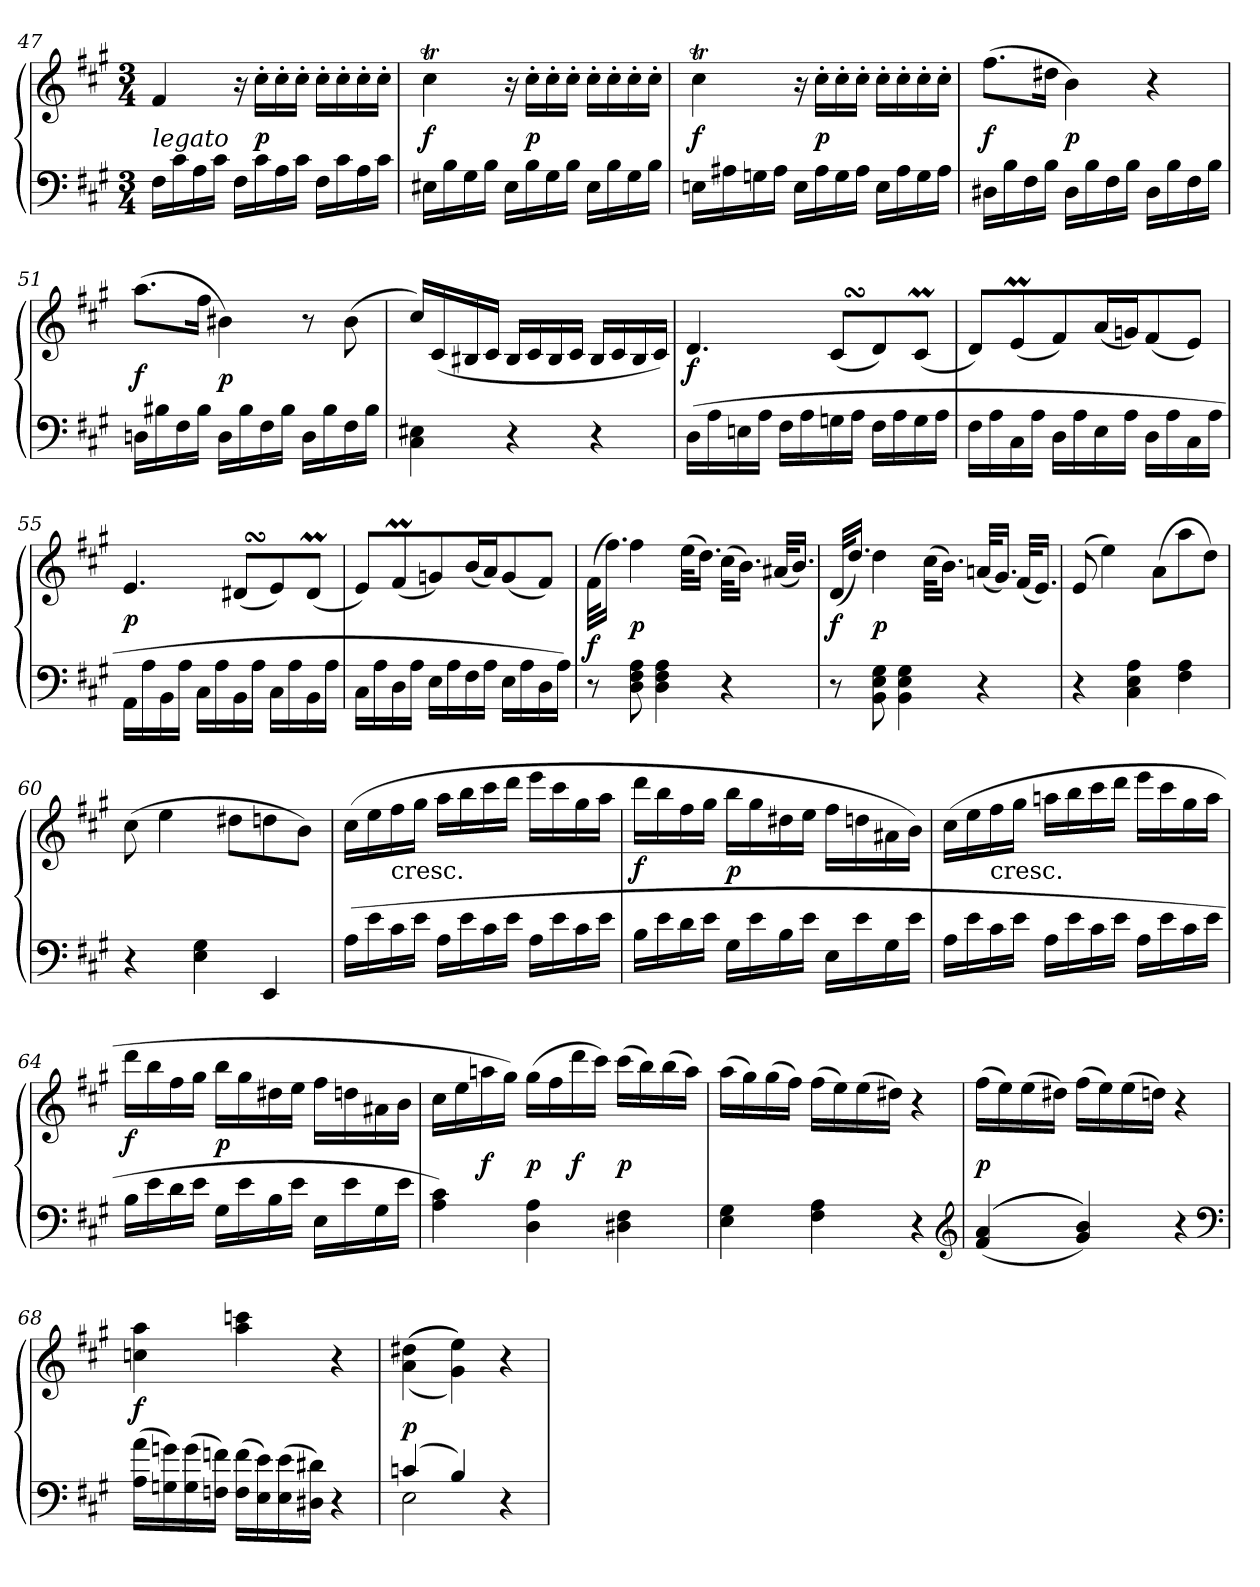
**kern	**kern	**dynam
*part1	*part1	*part1
*staff2	*staff1	*staff1/2
*clefF4	*clefG2	*
*k[f#c#g#]	*k[f#c#g#]	*
*A:	*A:	*
*M3/4	*M3/4	*
=47	=47	=47
!LO:TX:a:i:t=legato	!	!
16F#LL	4f#	.
16c#	.	.
16A	.	.
16c#JJ	.	.
16F#LL	16r	.
16c#	16cc#'LL	p
16A	16cc#'	.
16c#JJ	16cc#'JJ	.
16F#LL	16cc#'LL	.
16c#	16cc#'	.
16A	16cc#'	.
16c#JJ	16cc#'JJ	.
=48	=48	=48
16E#XLL	4cc#t	f
16B	.	.
16G#	.	.
16BJJ	.	.
16E#LL	16r	.
16B	16cc#'LL	p
16G#	16cc#'	.
16BJJ	16cc#'JJ	.
16E#LL	16cc#'LL	.
16B	16cc#'	.
16G#	16cc#'	.
16BJJ	16cc#'JJ	.
=49	=49	=49
16EnLL	4cc#t	f
16A#X	.	.
16Gn	.	.
16A#JJ	.	.
16ELL	16r	.
16A#	16cc#'LL	p
16G	16cc#'	.
16A#JJ	16cc#'JJ	.
16ELL	16cc#'LL	.
16A#	16cc#'	.
16G	16cc#'	.
16A#JJ	16cc#'JJ	.
=50	=50	=50
16D#XLL	(8.ff#L	f
16B	.	.
16F#	.	.
16BJJ	16dd#XJk	.
16D#LL	4b)	p
16B	.	.
16F#	.	.
16BJJ	.	.
16D#LL	4r	.
16B	.	.
16F#	.	.
16BJJ	.	.
=51	=51	=51
16DnLL	(8.aaL	f
16B#X	.	.
16F#	.	.
16B#JJ	16ff#Jk	.
16DLL	4b#X)	p
16B#	.	.
16F#	.	.
16B#JJ	.	.
16DLL	8r	.
16B#	.	.
16F#	(8b#	.
16B#JJ	.	.
=52	=52	=52
4C# 4E#X	16cc#LL)	.
.	(16c#	.
.	16B#X	.
.	16c#JJ	.
4r	16B#LL	.
.	16c#	.
.	16B#	.
.	16c#JJ	.
4r	16B#LL	.
.	16c#	.
.	16B#	.
.	16c#JJ)	.
=53	=53	=53
(16DLL	4.d	f
16A	.	.
16En	.	.
16AJJ	.	.
16F#LL	.	.
16A	.	.
16Gn	(8c#SsSL	.
16AJJ	.	.
16F#LL	8d)	.
16A	.	.
16G	(8c#mJ	.
16AJJ	.	.
=54	=54	=54
16F#LL	8dL)	.
16A	.	.
16C#	(8eM	.
16AJJ	.	.
16DLL	8f#)	.
16A	.	.
16E	(16aL	.
16AJJ	16gnJ)	.
16DLL	(8f#	.
16A	.	.
16C#	8eJ)	.
16AJJ	.	.
=55	=55	=55
16AALL	4.e	p
16A	.	.
16BB	.	.
16AJJ	.	.
16C#LL	.	.
16A	.	.
16BB	(8d#XSsSL	.
16AJJ	.	.
16C#LL	8e)	.
16A	.	.
16BB	(8d#mJ	.
16AJJ	.	.
=56	=56	=56
16C#LL	8eL)	.
16A	.	.
16D	(8f#M	.
16AJJ	.	.
16ELL	8gn)	.
16A	.	.
16F#	(16bL	.
16AJJ	16aJ)	.
16ELL	(8g	.
16A	.	.
16D	8f#J)	.
16AJJ)	.	.
=57	=57	=57
8r	(32f#KLL	f
.	16.ff#JJ)	.
8D 8F# 8A	4ff#	p
4D 4F# 4A	.	.
.	(32eeKLL	.
.	16.ddJJ)	.
4r	(32cc#KLL	.
.	16.bJJ)	.
.	(32a#XKLL	.
.	16.bJJ)	.
=58	=58	=58
8r	(32dKLL	f
.	16.ddJJ)	.
8BB 8E 8G#	4dd	p
4BB 4E 4G#	.	.
.	(32cc#KLL	.
.	16.bJJ)	.
4r	(32anKLL	.
.	16.g#JJ)	.
.	(32f#KLL	.
.	16.eJJ)	.
=59	=59	=59
4r	(8e	.
.	4ee)	.
4C# 4E 4A	.	.
.	(8aL	.
4F# 4A	8aa	.
.	8ddJ)	.
=60	=60	=60
4r	(8cc#	.
.	4ee	.
4E 4G#	.	.
.	8dd#XL	.
4EE	8ddn	.
.	8bJ)	.
=61	=61	=61
(16ALL	(16cc#LL	.
16e	16ee	.
!	!LO:TX:c:t=cresc.	!
16c#	16ff#	.
16eJJ	16gg#JJ	.
16ALL	16aaLL	.
16e	16bb	.
16c#	16ccc#	.
16eJJ	16dddJJ	.
16ALL	16eeeLL	.
16e	16ccc#	.
16c#	16gg#	.
16eJJ	16aaJJ	.
=62	=62	=62
16BLL	16dddLL	f
16e	16bb	.
16d	16ff#	.
16eJJ	16gg#JJ	.
16G#LL	16bbLL	p
16e	16gg#	.
16B	16dd#X	.
16eJJ	16eeJJ	.
16ELL	16ff#LL	.
16e	16ddn	.
16G#	16a#X	.
16eJJ	16bJJ)	.
=63	=63	=63
16ALL	(16cc#LL	.
16e	16ee	.
!	!LO:TX:c:t=cresc.	!
16c#	16ff#	.
16eJJ	16gg#JJ	.
16ALL	16aanLL	.
16e	16bb	.
16c#	16ccc#	.
16eJJ	16dddJJ	.
16ALL	16eeeLL	.
16e	16ccc#	.
16c#	16gg#	.
16eJJ	16aaJJ	.
=64	=64	=64
16BLL	16dddLL	f
16e	16bb	.
16d	16ff#	.
16eJJ	16gg#JJ	.
16G#LL	16bbLL	p
16e	16gg#	.
16B	16dd#X	.
16eJJ	16eeJJ	.
16ELL	16ff#LL	.
16e	16ddn	.
16G#	16a#X	.
16eJJ	16bJJ	.
=65	=65	=65
4A 4c#)	16cc#LL	.
.	16ee	.
.	16aan	f
.	16gg#JJ)	.
4D 4A	(16gg#LL	p
.	16ff#	.
.	16ddd	f
.	16ccc#JJ)	.
4D#X 4F#	(16ccc#LL	p
.	16bb)	.
.	(16bb	.
.	16aaJJ)	.
=66	=66	=66
4E 4G#	(16aaLL	.
.	16gg#)	.
.	(16gg#	.
.	16ff#JJ)	.
4F# 4A	(16ff#LL	.
.	16ee)	.
.	(16ee	.
.	16dd#XJJ)	.
4r	4r	.
*clefG2	*	*
=67	=67	=67
(<(>(>4f# 4a	(16ff#LL	p
.	16ee)	.
.	(16ee	.
.	16dd#XJJ)	.
4g# 4b)))	(16ff#LL	.
.	16ee)	.
.	(16ee	.
.	16ddnJJ)	.
4r	4r	.
*clefF4	*	*
=68	=68	=68
(16A 16aLL	4ccn 4aa	f
16Gn 16gn)	.	.
(16G 16g	.	.
16Fn 16fnJJ)	.	.
(16F 16fLL	4aa 4cccn	.
16E 16e)	.	.
(16E 16e	.	.
16D#X 16d#XJJ)	.	.
4r	4r	.
=69	=69	=69
*^	*	*
(4cn	2E	(<(>(<4a 4dd#X	p
4B)	.	4g# 4ee)))	.
4ryy	4r	4r	.
*v	*v	*	*
=	=	=
*-	*-	*-
